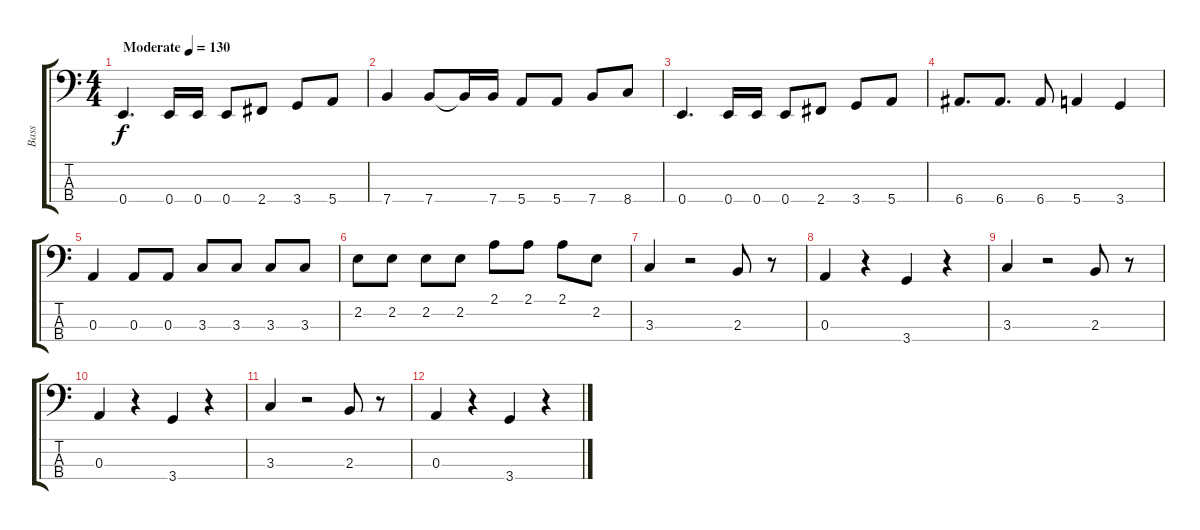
\track ("Bass" "Bass") {instrument electricbassfinger}
\staff {score tabs}
\tuning (G2 D2 A1 E1) {hide}
\ts (4 4)
\tempo (130 "Moderate")
\clef f4
\ks c
0.4.4{d dy f instrument electricbassfinger} 0.4.16 0.4.16 0.4.8 2.4.8 3.4.8 5.4.8 |
7.4.4 7.4.8 7.4{t}.16 7.4.16 5.4.8 5.4.8 7.4.8 8.4.8 |
0.4.4{d} 0.4.16 0.4.16 0.4.8 2.4.8 3.4.8 5.4.8 |
6.4.8{d} 6.4.8{d} 6.4.8 5.4.4 3.4.4 |
0.3.4 0.3.8 0.3.8 3.3.8 3.3.8 3.3.8 3.3.8 |
2.2.8 2.2.8 2.2.8 2.2.8 2.1.8 2.1.8 2.1.8 2.2.8 |
3.3.4 r.2 2.3.8 r.8 |
0.3.4 r.4 3.4.4 r.4 |
3.3.4 r.2 2.3.8 r.8 |
0.3.4 r.4 3.4.4 r.4 |
3.3.4 r.2 2.3.8 r.8 |
0.3.4 r.4 3.4.4 r.4
